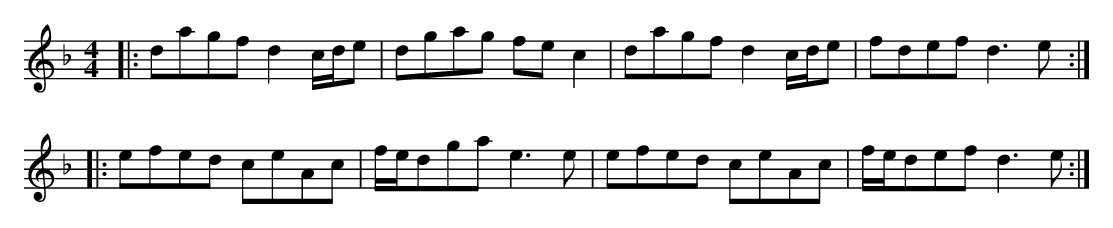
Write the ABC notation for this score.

X:1
M:4/4
K:Dmin
|:dagf d2c/d/e|dgag fec2|dagf d2c/d/e|fdef d3e:|
|:efed ceAc|f/e/dga e3e|efed ceAc|f/e/def d3e:|
